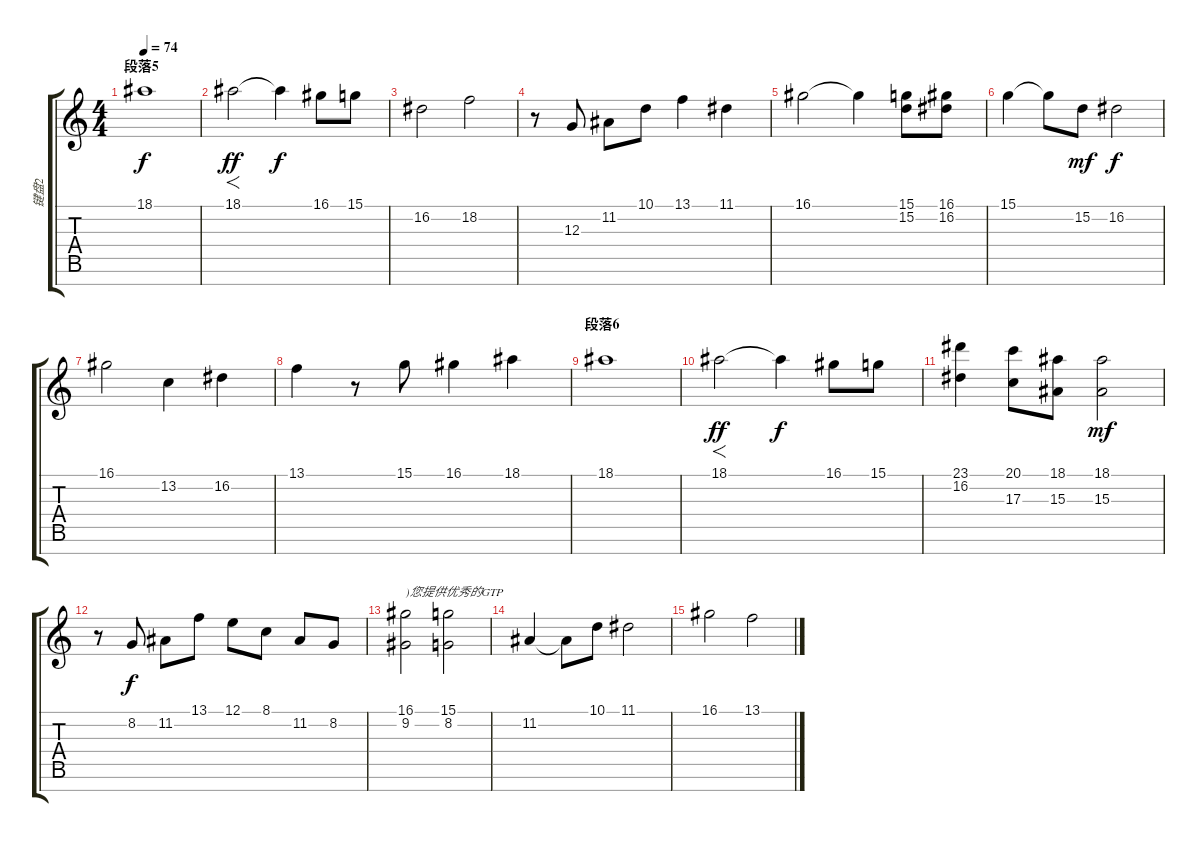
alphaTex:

\track ("键盘2" "键盘2") {instrument stringensemble1}
\staff {score tabs}
\tuning (E4 B3 G3 D3 A2 E2 B1) {hide}
\ts (4 4)
\section ("" "段落5")
\tempo 74
\clef g2
\ks c
18.1.1{dy f} |
18.1.2{f dy ff} 18.1{t}.4{dy f} 16.1.8 15.1.8 |
16.2.2 18.2.2 |
r.8 12.3.8 11.2.8 10.1.8 13.1.4 11.1.4 |
16.1.2 16.1{t}.4 (15.1 15.2).8 (16.1 16.2).8 |
15.1.4 15.1{t}.8 15.2.8{dy mf} 16.2.2{dy f} |
16.1.2 13.2.4 16.2.4 |
13.1.4 r.8 15.1.8 16.1.4 18.1.4 |
\section ("" "段落6")
18.1.1 |
18.1.2{f dy ff} 18.1{t}.4{dy f} 16.1.8 15.1.8 |
(23.1 16.2).4 (20.1 17.3).8 (18.1 15.3).8 (18.1 15.3).2{dy mf} |
r.8 8.2.8{dy f} 11.2.8 13.1.8 12.1.8 8.1.8 11.2.8 8.2.8 |
(16.1 9.2).2{txt ")您提供优秀的GTP"} (15.1 8.2).2 |
11.2.4 11.2{t}.8 10.1.8 11.1.2 |
16.1.2 13.1.2
